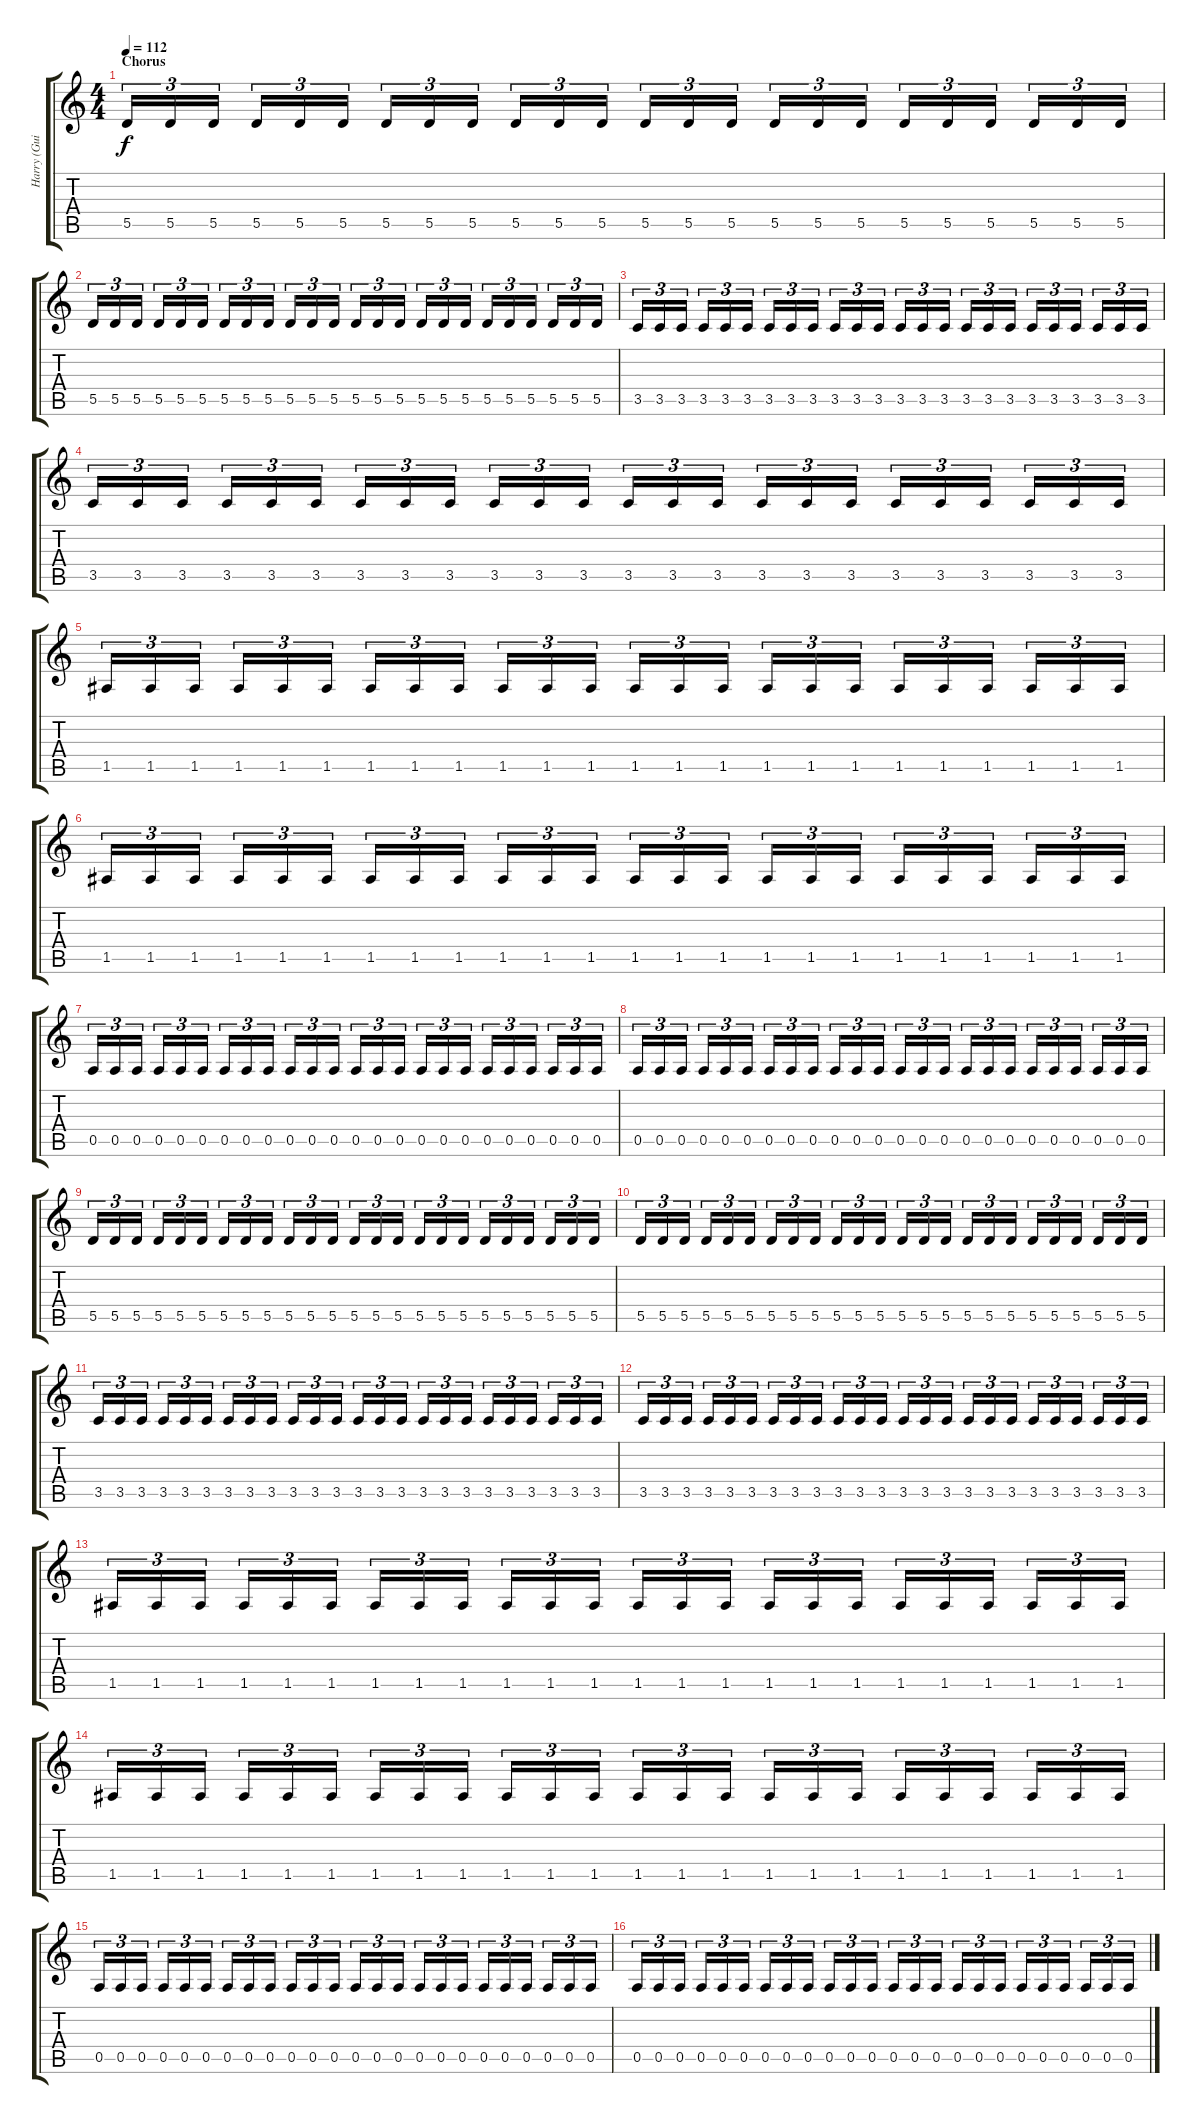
\track ("Harry (Guitar)" "Harry (Gui") {instrument overdrivenguitar}
\staff {score tabs}
\tuning (E4 B3 G3 D3 A2 E2) {hide}
\ts (4 4)
\section ("" "Chorus")
\tempo 112
\clef g2
\ks c
5.5.16{tu (3 2) dy f} 5.5.16{tu (3 2)} 5.5.16{tu (3 2)} 5.5.16{tu (3 2)} 5.5.16{tu (3 2)} 5.5.16{tu (3 2)} 5.5.16{tu (3 2)} 5.5.16{tu (3 2)} 5.5.16{tu (3 2)} 5.5.16{tu (3 2)} 5.5.16{tu (3 2)} 5.5.16{tu (3 2)} 5.5.16{tu (3 2)} 5.5.16{tu (3 2)} 5.5.16{tu (3 2)} 5.5.16{tu (3 2)} 5.5.16{tu (3 2)} 5.5.16{tu (3 2)} 5.5.16{tu (3 2)} 5.5.16{tu (3 2)} 5.5.16{tu (3 2)} 5.5.16{tu (3 2)} 5.5.16{tu (3 2)} 5.5.16{tu (3 2)} |
5.5.16{tu (3 2)} 5.5.16{tu (3 2)} 5.5.16{tu (3 2)} 5.5.16{tu (3 2)} 5.5.16{tu (3 2)} 5.5.16{tu (3 2)} 5.5.16{tu (3 2)} 5.5.16{tu (3 2)} 5.5.16{tu (3 2)} 5.5.16{tu (3 2)} 5.5.16{tu (3 2)} 5.5.16{tu (3 2)} 5.5.16{tu (3 2)} 5.5.16{tu (3 2)} 5.5.16{tu (3 2)} 5.5.16{tu (3 2)} 5.5.16{tu (3 2)} 5.5.16{tu (3 2)} 5.5.16{tu (3 2)} 5.5.16{tu (3 2)} 5.5.16{tu (3 2)} 5.5.16{tu (3 2)} 5.5.16{tu (3 2)} 5.5.16{tu (3 2)} |
3.5.16{tu (3 2)} 3.5.16{tu (3 2)} 3.5.16{tu (3 2)} 3.5.16{tu (3 2)} 3.5.16{tu (3 2)} 3.5.16{tu (3 2)} 3.5.16{tu (3 2)} 3.5.16{tu (3 2)} 3.5.16{tu (3 2)} 3.5.16{tu (3 2)} 3.5.16{tu (3 2)} 3.5.16{tu (3 2)} 3.5.16{tu (3 2)} 3.5.16{tu (3 2)} 3.5.16{tu (3 2)} 3.5.16{tu (3 2)} 3.5.16{tu (3 2)} 3.5.16{tu (3 2)} 3.5.16{tu (3 2)} 3.5.16{tu (3 2)} 3.5.16{tu (3 2)} 3.5.16{tu (3 2)} 3.5.16{tu (3 2)} 3.5.16{tu (3 2)} |
3.5.16{tu (3 2)} 3.5.16{tu (3 2)} 3.5.16{tu (3 2)} 3.5.16{tu (3 2)} 3.5.16{tu (3 2)} 3.5.16{tu (3 2)} 3.5.16{tu (3 2)} 3.5.16{tu (3 2)} 3.5.16{tu (3 2)} 3.5.16{tu (3 2)} 3.5.16{tu (3 2)} 3.5.16{tu (3 2)} 3.5.16{tu (3 2)} 3.5.16{tu (3 2)} 3.5.16{tu (3 2)} 3.5.16{tu (3 2)} 3.5.16{tu (3 2)} 3.5.16{tu (3 2)} 3.5.16{tu (3 2)} 3.5.16{tu (3 2)} 3.5.16{tu (3 2)} 3.5.16{tu (3 2)} 3.5.16{tu (3 2)} 3.5.16{tu (3 2)} |
1.5.16{tu (3 2)} 1.5.16{tu (3 2)} 1.5.16{tu (3 2)} 1.5.16{tu (3 2)} 1.5.16{tu (3 2)} 1.5.16{tu (3 2)} 1.5.16{tu (3 2)} 1.5.16{tu (3 2)} 1.5.16{tu (3 2)} 1.5.16{tu (3 2)} 1.5.16{tu (3 2)} 1.5.16{tu (3 2)} 1.5.16{tu (3 2)} 1.5.16{tu (3 2)} 1.5.16{tu (3 2)} 1.5.16{tu (3 2)} 1.5.16{tu (3 2)} 1.5.16{tu (3 2)} 1.5.16{tu (3 2)} 1.5.16{tu (3 2)} 1.5.16{tu (3 2)} 1.5.16{tu (3 2)} 1.5.16{tu (3 2)} 1.5.16{tu (3 2)} |
1.5.16{tu (3 2)} 1.5.16{tu (3 2)} 1.5.16{tu (3 2)} 1.5.16{tu (3 2)} 1.5.16{tu (3 2)} 1.5.16{tu (3 2)} 1.5.16{tu (3 2)} 1.5.16{tu (3 2)} 1.5.16{tu (3 2)} 1.5.16{tu (3 2)} 1.5.16{tu (3 2)} 1.5.16{tu (3 2)} 1.5.16{tu (3 2)} 1.5.16{tu (3 2)} 1.5.16{tu (3 2)} 1.5.16{tu (3 2)} 1.5.16{tu (3 2)} 1.5.16{tu (3 2)} 1.5.16{tu (3 2)} 1.5.16{tu (3 2)} 1.5.16{tu (3 2)} 1.5.16{tu (3 2)} 1.5.16{tu (3 2)} 1.5.16{tu (3 2)} |
0.5.16{tu (3 2)} 0.5.16{tu (3 2)} 0.5.16{tu (3 2)} 0.5.16{tu (3 2)} 0.5.16{tu (3 2)} 0.5.16{tu (3 2)} 0.5.16{tu (3 2)} 0.5.16{tu (3 2)} 0.5.16{tu (3 2)} 0.5.16{tu (3 2)} 0.5.16{tu (3 2)} 0.5.16{tu (3 2)} 0.5.16{tu (3 2)} 0.5.16{tu (3 2)} 0.5.16{tu (3 2)} 0.5.16{tu (3 2)} 0.5.16{tu (3 2)} 0.5.16{tu (3 2)} 0.5.16{tu (3 2)} 0.5.16{tu (3 2)} 0.5.16{tu (3 2)} 0.5.16{tu (3 2)} 0.5.16{tu (3 2)} 0.5.16{tu (3 2)} |
0.5.16{tu (3 2)} 0.5.16{tu (3 2)} 0.5.16{tu (3 2)} 0.5.16{tu (3 2)} 0.5.16{tu (3 2)} 0.5.16{tu (3 2)} 0.5.16{tu (3 2)} 0.5.16{tu (3 2)} 0.5.16{tu (3 2)} 0.5.16{tu (3 2)} 0.5.16{tu (3 2)} 0.5.16{tu (3 2)} 0.5.16{tu (3 2)} 0.5.16{tu (3 2)} 0.5.16{tu (3 2)} 0.5.16{tu (3 2)} 0.5.16{tu (3 2)} 0.5.16{tu (3 2)} 0.5.16{tu (3 2)} 0.5.16{tu (3 2)} 0.5.16{tu (3 2)} 0.5.16{tu (3 2)} 0.5.16{tu (3 2)} 0.5.16{tu (3 2)} |
5.5.16{tu (3 2)} 5.5.16{tu (3 2)} 5.5.16{tu (3 2)} 5.5.16{tu (3 2)} 5.5.16{tu (3 2)} 5.5.16{tu (3 2)} 5.5.16{tu (3 2)} 5.5.16{tu (3 2)} 5.5.16{tu (3 2)} 5.5.16{tu (3 2)} 5.5.16{tu (3 2)} 5.5.16{tu (3 2)} 5.5.16{tu (3 2)} 5.5.16{tu (3 2)} 5.5.16{tu (3 2)} 5.5.16{tu (3 2)} 5.5.16{tu (3 2)} 5.5.16{tu (3 2)} 5.5.16{tu (3 2)} 5.5.16{tu (3 2)} 5.5.16{tu (3 2)} 5.5.16{tu (3 2)} 5.5.16{tu (3 2)} 5.5.16{tu (3 2)} |
5.5.16{tu (3 2)} 5.5.16{tu (3 2)} 5.5.16{tu (3 2)} 5.5.16{tu (3 2)} 5.5.16{tu (3 2)} 5.5.16{tu (3 2)} 5.5.16{tu (3 2)} 5.5.16{tu (3 2)} 5.5.16{tu (3 2)} 5.5.16{tu (3 2)} 5.5.16{tu (3 2)} 5.5.16{tu (3 2)} 5.5.16{tu (3 2)} 5.5.16{tu (3 2)} 5.5.16{tu (3 2)} 5.5.16{tu (3 2)} 5.5.16{tu (3 2)} 5.5.16{tu (3 2)} 5.5.16{tu (3 2)} 5.5.16{tu (3 2)} 5.5.16{tu (3 2)} 5.5.16{tu (3 2)} 5.5.16{tu (3 2)} 5.5.16{tu (3 2)} |
3.5.16{tu (3 2)} 3.5.16{tu (3 2)} 3.5.16{tu (3 2)} 3.5.16{tu (3 2)} 3.5.16{tu (3 2)} 3.5.16{tu (3 2)} 3.5.16{tu (3 2)} 3.5.16{tu (3 2)} 3.5.16{tu (3 2)} 3.5.16{tu (3 2)} 3.5.16{tu (3 2)} 3.5.16{tu (3 2)} 3.5.16{tu (3 2)} 3.5.16{tu (3 2)} 3.5.16{tu (3 2)} 3.5.16{tu (3 2)} 3.5.16{tu (3 2)} 3.5.16{tu (3 2)} 3.5.16{tu (3 2)} 3.5.16{tu (3 2)} 3.5.16{tu (3 2)} 3.5.16{tu (3 2)} 3.5.16{tu (3 2)} 3.5.16{tu (3 2)} |
3.5.16{tu (3 2)} 3.5.16{tu (3 2)} 3.5.16{tu (3 2)} 3.5.16{tu (3 2)} 3.5.16{tu (3 2)} 3.5.16{tu (3 2)} 3.5.16{tu (3 2)} 3.5.16{tu (3 2)} 3.5.16{tu (3 2)} 3.5.16{tu (3 2)} 3.5.16{tu (3 2)} 3.5.16{tu (3 2)} 3.5.16{tu (3 2)} 3.5.16{tu (3 2)} 3.5.16{tu (3 2)} 3.5.16{tu (3 2)} 3.5.16{tu (3 2)} 3.5.16{tu (3 2)} 3.5.16{tu (3 2)} 3.5.16{tu (3 2)} 3.5.16{tu (3 2)} 3.5.16{tu (3 2)} 3.5.16{tu (3 2)} 3.5.16{tu (3 2)} |
1.5.16{tu (3 2)} 1.5.16{tu (3 2)} 1.5.16{tu (3 2)} 1.5.16{tu (3 2)} 1.5.16{tu (3 2)} 1.5.16{tu (3 2)} 1.5.16{tu (3 2)} 1.5.16{tu (3 2)} 1.5.16{tu (3 2)} 1.5.16{tu (3 2)} 1.5.16{tu (3 2)} 1.5.16{tu (3 2)} 1.5.16{tu (3 2)} 1.5.16{tu (3 2)} 1.5.16{tu (3 2)} 1.5.16{tu (3 2)} 1.5.16{tu (3 2)} 1.5.16{tu (3 2)} 1.5.16{tu (3 2)} 1.5.16{tu (3 2)} 1.5.16{tu (3 2)} 1.5.16{tu (3 2)} 1.5.16{tu (3 2)} 1.5.16{tu (3 2)} |
1.5.16{tu (3 2)} 1.5.16{tu (3 2)} 1.5.16{tu (3 2)} 1.5.16{tu (3 2)} 1.5.16{tu (3 2)} 1.5.16{tu (3 2)} 1.5.16{tu (3 2)} 1.5.16{tu (3 2)} 1.5.16{tu (3 2)} 1.5.16{tu (3 2)} 1.5.16{tu (3 2)} 1.5.16{tu (3 2)} 1.5.16{tu (3 2)} 1.5.16{tu (3 2)} 1.5.16{tu (3 2)} 1.5.16{tu (3 2)} 1.5.16{tu (3 2)} 1.5.16{tu (3 2)} 1.5.16{tu (3 2)} 1.5.16{tu (3 2)} 1.5.16{tu (3 2)} 1.5.16{tu (3 2)} 1.5.16{tu (3 2)} 1.5.16{tu (3 2)} |
0.5.16{tu (3 2)} 0.5.16{tu (3 2)} 0.5.16{tu (3 2)} 0.5.16{tu (3 2)} 0.5.16{tu (3 2)} 0.5.16{tu (3 2)} 0.5.16{tu (3 2)} 0.5.16{tu (3 2)} 0.5.16{tu (3 2)} 0.5.16{tu (3 2)} 0.5.16{tu (3 2)} 0.5.16{tu (3 2)} 0.5.16{tu (3 2)} 0.5.16{tu (3 2)} 0.5.16{tu (3 2)} 0.5.16{tu (3 2)} 0.5.16{tu (3 2)} 0.5.16{tu (3 2)} 0.5.16{tu (3 2)} 0.5.16{tu (3 2)} 0.5.16{tu (3 2)} 0.5.16{tu (3 2)} 0.5.16{tu (3 2)} 0.5.16{tu (3 2)} |
0.5.16{tu (3 2)} 0.5.16{tu (3 2)} 0.5.16{tu (3 2)} 0.5.16{tu (3 2)} 0.5.16{tu (3 2)} 0.5.16{tu (3 2)} 0.5.16{tu (3 2)} 0.5.16{tu (3 2)} 0.5.16{tu (3 2)} 0.5.16{tu (3 2)} 0.5.16{tu (3 2)} 0.5.16{tu (3 2)} 0.5.16{tu (3 2)} 0.5.16{tu (3 2)} 0.5.16{tu (3 2)} 0.5.16{tu (3 2)} 0.5.16{tu (3 2)} 0.5.16{tu (3 2)} 0.5.16{tu (3 2)} 0.5.16{tu (3 2)} 0.5.16{tu (3 2)} 0.5.16{tu (3 2)} 0.5.16{tu (3 2)} 0.5.16{tu (3 2)}
